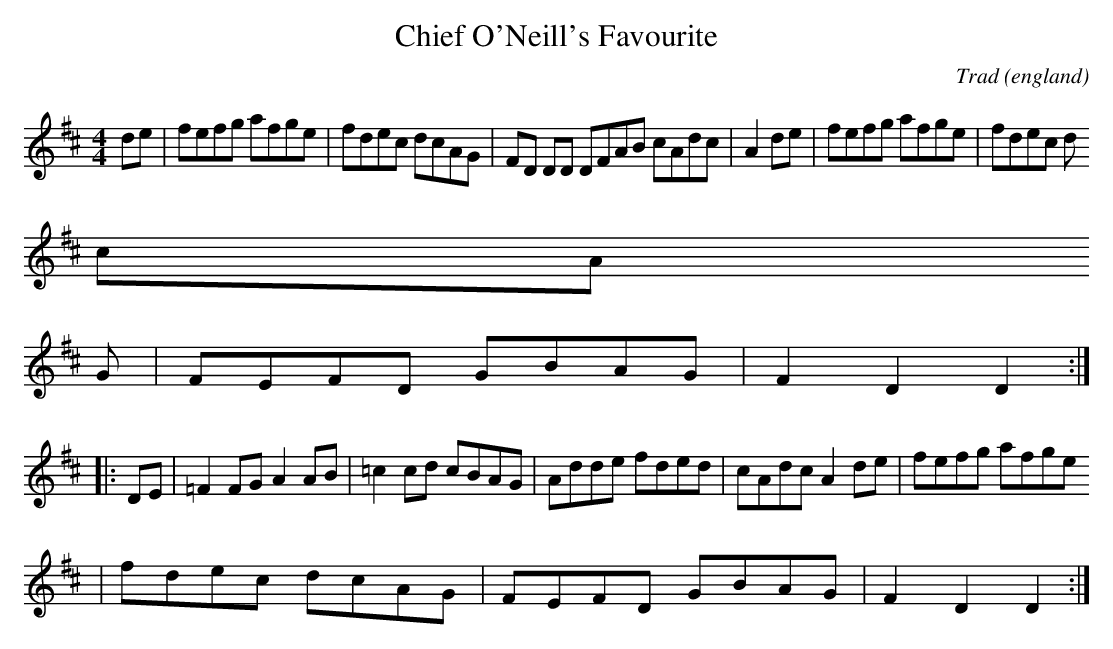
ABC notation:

X:1
T:Chief O'Neill's Favourite
O:england
M:4/4
L:1/8
C:Trad
K:D
de | fefg afge | fdec dcAG | FD DD DFAB cAdc| A2 de | fefg afge | fdec d
cA
G | FEFD GBAG | F2 D2 D2 :|
|: DE | =F2 FG A2 AB | =c2 cd cBAG | Adde fded | cAdc A2 de | fefg afge
|
fdec dcAG | FEFD GBAG | F2 D2 D2 :|
